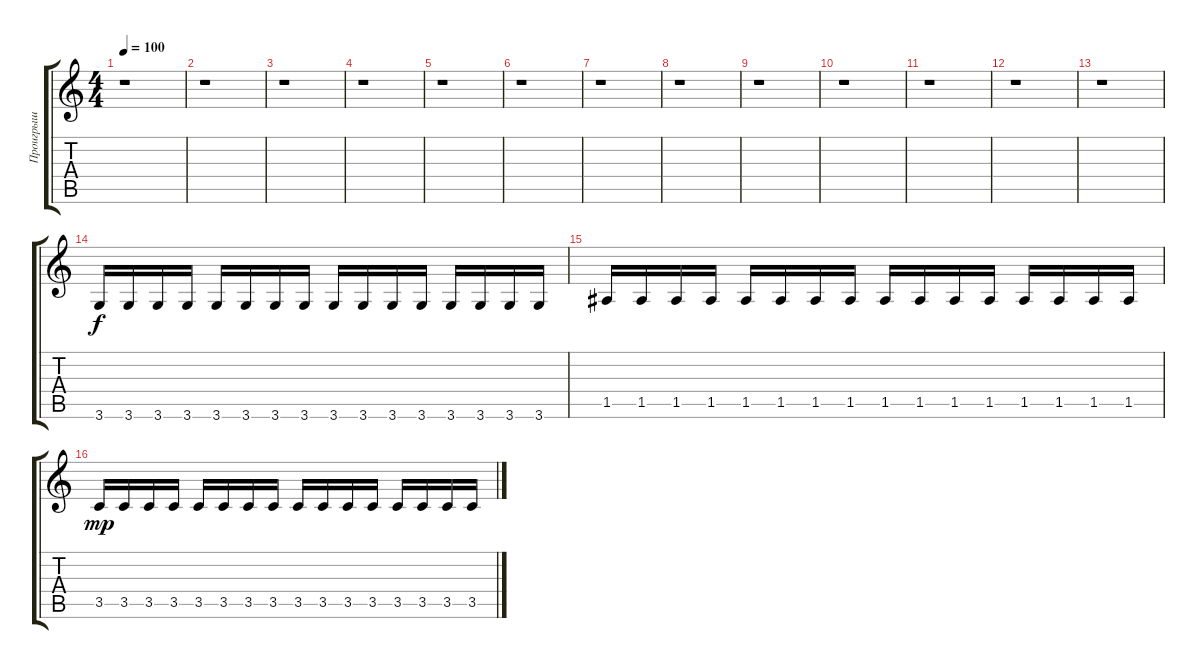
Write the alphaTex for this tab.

\track ("Проигрыш" "Проигрыш") {instrument electricguitarmuted}
\staff {score tabs}
\tuning (E4 B3 G3 D3 A2 E2) {hide}
\ts (4 4)
\tempo 100
\clef g2
\ks c
r.1{dy f} |
r.1 |
r.1 |
r.1 |
r.1 |
r.1 |
r.1 |
r.1 |
r.1 |
r.1 |
r.1 |
r.1 |
r.1 |
3.6.16 3.6.16 3.6.16 3.6.16 3.6.16 3.6.16 3.6.16 3.6.16 3.6.16 3.6.16 3.6.16 3.6.16 3.6.16 3.6.16 3.6.16 3.6.16 |
1.5.16 1.5.16 1.5.16 1.5.16 1.5.16 1.5.16 1.5.16 1.5.16 1.5.16 1.5.16 1.5.16 1.5.16 1.5.16 1.5.16 1.5.16 1.5.16 |
3.5.16{dy mp} 3.5.16 3.5.16 3.5.16 3.5.16 3.5.16 3.5.16 3.5.16 3.5.16 3.5.16 3.5.16 3.5.16 3.5.16 3.5.16 3.5.16 3.5.16
